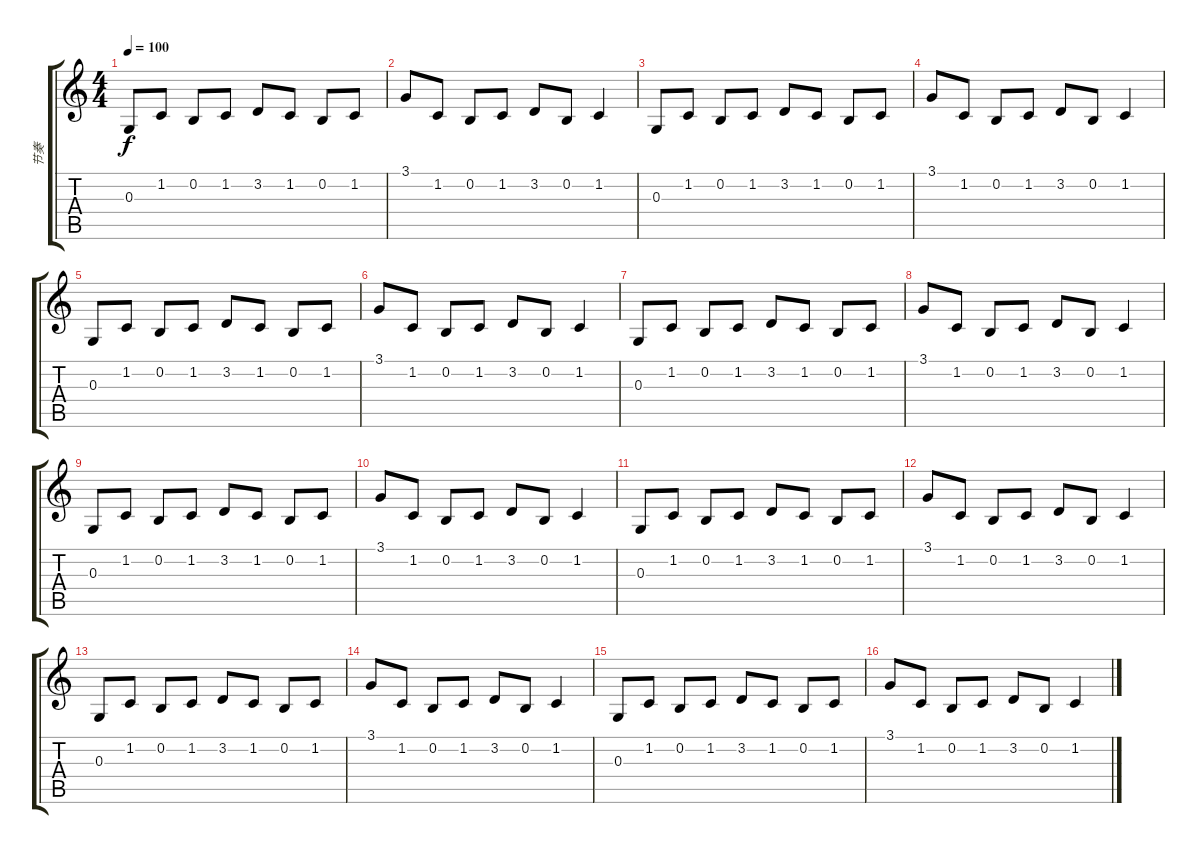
\track ("节奏" "节奏") {instrument electricgrandpiano}
\staff {score tabs}
\tuning (E4 B3 G3 D3 A2 E2) {hide}
\ts (4 4)
\tempo 100
\clef g2
\ks c
0.3.8{dy f instrument electricgrandpiano} 1.2.8 0.2.8 1.2.8 3.2.8 1.2.8 0.2.8 1.2.8 |
3.1.8 1.2.8 0.2.8 1.2.8 3.2.8 0.2.8 1.2.4 |
0.3.8 1.2.8 0.2.8 1.2.8 3.2.8 1.2.8 0.2.8 1.2.8 |
3.1.8 1.2.8 0.2.8 1.2.8 3.2.8 0.2.8 1.2.4 |
0.3.8 1.2.8 0.2.8 1.2.8 3.2.8 1.2.8 0.2.8 1.2.8 |
3.1.8 1.2.8 0.2.8 1.2.8 3.2.8 0.2.8 1.2.4 |
0.3.8 1.2.8 0.2.8 1.2.8 3.2.8 1.2.8 0.2.8 1.2.8 |
3.1.8 1.2.8 0.2.8 1.2.8 3.2.8 0.2.8 1.2.4 |
0.3.8 1.2.8 0.2.8 1.2.8 3.2.8 1.2.8 0.2.8 1.2.8 |
3.1.8 1.2.8 0.2.8 1.2.8 3.2.8 0.2.8 1.2.4 |
0.3.8 1.2.8 0.2.8 1.2.8 3.2.8 1.2.8 0.2.8 1.2.8 |
3.1.8 1.2.8 0.2.8 1.2.8 3.2.8 0.2.8 1.2.4 |
0.3.8 1.2.8 0.2.8 1.2.8 3.2.8 1.2.8 0.2.8 1.2.8 |
3.1.8 1.2.8 0.2.8 1.2.8 3.2.8 0.2.8 1.2.4 |
0.3.8 1.2.8 0.2.8 1.2.8 3.2.8 1.2.8 0.2.8 1.2.8 |
3.1.8 1.2.8 0.2.8 1.2.8 3.2.8 0.2.8 1.2.4
